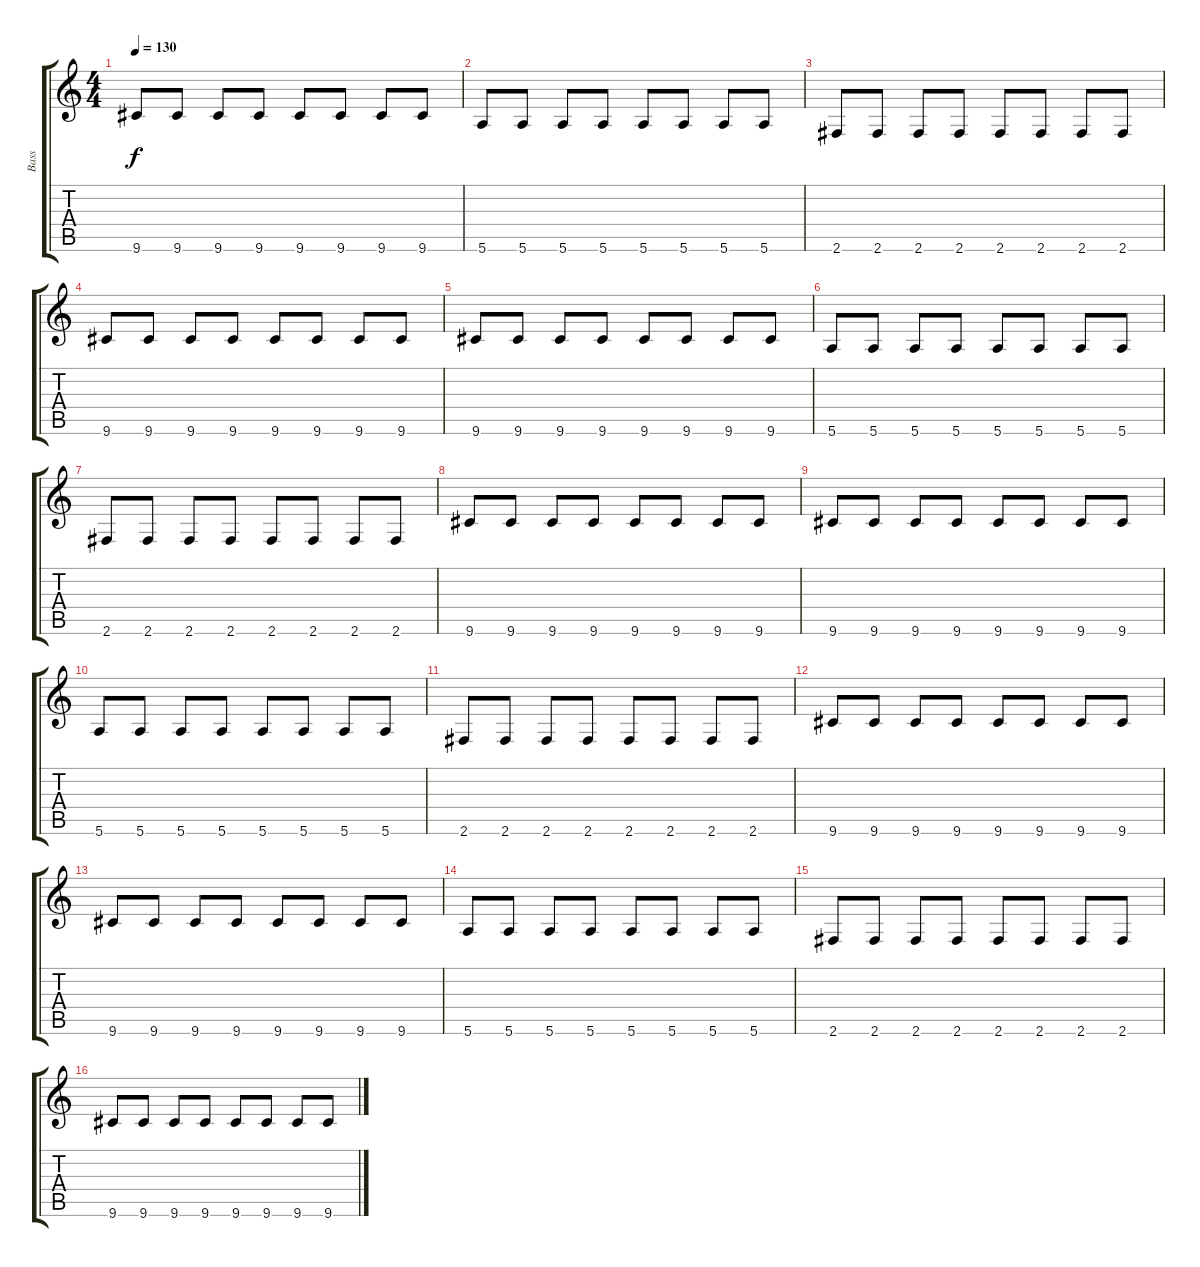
\track ("Bass" "Bass") {instrument electricbassfinger}
\staff {score tabs}
\tuning (E4 B3 G3 D3 A2 E2) {hide}
\ts (4 4)
\tempo 130
\clef g2
\ks c
9.6.8{dy f} 9.6.8 9.6.8 9.6.8 9.6.8 9.6.8 9.6.8 9.6.8 |
5.6.8 5.6.8 5.6.8 5.6.8 5.6.8 5.6.8 5.6.8 5.6.8 |
2.6.8 2.6.8 2.6.8 2.6.8 2.6.8 2.6.8 2.6.8 2.6.8 |
9.6.8 9.6.8 9.6.8 9.6.8 9.6.8 9.6.8 9.6.8 9.6.8 |
9.6.8 9.6.8 9.6.8 9.6.8 9.6.8 9.6.8 9.6.8 9.6.8 |
5.6.8 5.6.8 5.6.8 5.6.8 5.6.8 5.6.8 5.6.8 5.6.8 |
2.6.8 2.6.8 2.6.8 2.6.8 2.6.8 2.6.8 2.6.8 2.6.8 |
9.6.8 9.6.8 9.6.8 9.6.8 9.6.8 9.6.8 9.6.8 9.6.8 |
9.6.8 9.6.8 9.6.8 9.6.8 9.6.8 9.6.8 9.6.8 9.6.8 |
5.6.8 5.6.8 5.6.8 5.6.8 5.6.8 5.6.8 5.6.8 5.6.8 |
2.6.8 2.6.8 2.6.8 2.6.8 2.6.8 2.6.8 2.6.8 2.6.8 |
9.6.8 9.6.8 9.6.8 9.6.8 9.6.8 9.6.8 9.6.8 9.6.8 |
9.6.8 9.6.8 9.6.8 9.6.8 9.6.8 9.6.8 9.6.8 9.6.8 |
5.6.8 5.6.8 5.6.8 5.6.8 5.6.8 5.6.8 5.6.8 5.6.8 |
2.6.8 2.6.8 2.6.8 2.6.8 2.6.8 2.6.8 2.6.8 2.6.8 |
9.6.8 9.6.8 9.6.8 9.6.8 9.6.8 9.6.8 9.6.8 9.6.8
